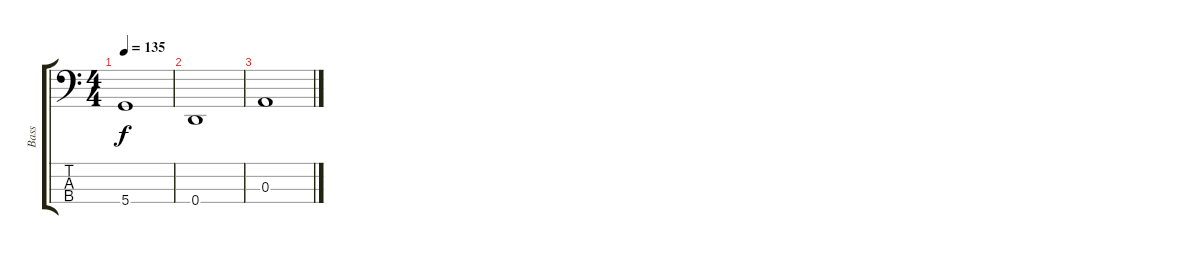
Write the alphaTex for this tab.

\track ("Bass" "Bass") {instrument acousticguitarnylon}
\staff {score tabs}
\tuning (G2 D2 A1 D1) {hide}
\ts (4 4)
\tempo 135
\clef f4
\ks c
5.4.1{dy f} |
0.4.1{volume 2} |
0.3.1{volume 1}
